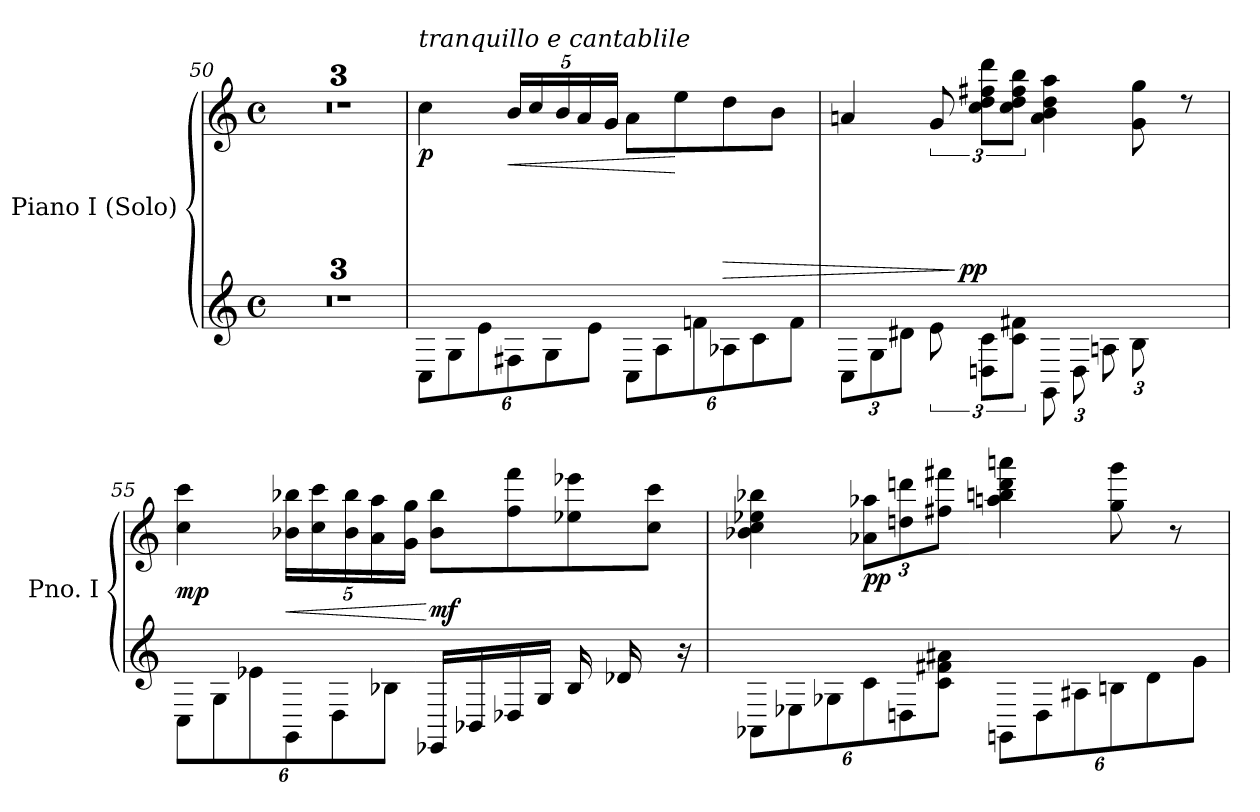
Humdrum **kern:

**kern	**kern	**dynam
*part1	*part1	*part1
*staff2	*staff1	*staff1/2
*I"Piano I (Solo)	*	*
*I'Pno. I	*	*
*clefG2	*clefG2	*
*k[]	*k[]	*
*M4/4	*M4/4	*
*met(c)	*met(c)	*
=50	=50	=50
1r	1r	.
=51	=51	=51
*clefF4	*	*
1r	1r	.
=52	=52	=52
1r	1r	.
!!LO:PB:g=z
=53	=53	=53
*Xbrackettup	*	*
!	!LO:TX:a:i:t=tranquillo e cantablile	!
!	!	!LO:DY:b
12C\L	4cc\	p
12G\	.	.
12e\	.	.
*	*Xbrackettup	*
!	!	!LO:HP:b
12F#X\	20b/LL	<
.	20cc/	.
12G\	.	.
.	20b/	.
.	20a/	.
12e\J	.	.
.	20g/JJ	.
12C\L	8a\L	.
12A\	.	.
.	8ee\	[
12fn\	.	.
!	!	!LO:HP:b
12A-X\	8dd\	>
12c\	.	.
.	8b\J	.
12f\J	.	.
=54	=54	=54
*brackettup	*	*
*	*^	*
12C\L	4an/	6%5ryy	.
12G\	.	.	.
12d#X\J	.	.	.
*	*brackettup	*	*
12e\	12g/	.	.
!	!	!	!LO:DY:n=1:b
12Dn\ 12c\L	12cc\ 12dd\ 12ff#X\ 12ddd\L	.	] pp
12c\ 12f#X\J	12cc\ 12dd\ 12ff#\ 12bb\J	.	.
*Xbrackettup	*	*	*
12GG\L	4a\ 4b\ 4dd\ 4aa\	.	.
12D\	.	.	.
12An\	.	.	.
12B\	8g\ 8gg\	.	.
6ryy	.	12d#X\	.
.	8r	.	.
.	.	12g\J	.
=55	=55	=55	=55
!	!	!	!LO:DY:b
12C\L	4cc\ 4ccc\	2..ryy	mp
12G\	.	.	.
12e-X\	.	.	.
*	*Xbrackettup	*	*
!	!	!	!LO:HP:b
12GG\	20b-X\ 20bb-X\LL	.	<
.	20cc\ 20ccc\	.	.
12D\	.	.	.
.	20b-\ 20bb-\	.	.
.	20a\ 20aa\	.	.
12B-X\J	.	.	.
.	20g\ 20gg\JJ	.	.
!	!	!	!LO:DY:n=1:b
16EE-X/LL	8b-\ 8bb-\L	.	[ mf
16BB-X/	.	.	.
16D-X/	8ff\ 8fff\	.	.
16G/JJ	.	.	.
16B-/LL	8ee-X\ 8eee-X\	.	.
16d-X/	.	.	.
16ryy	8cc\ 8ccc\J	16g\JJ	.
16r	.	16ryy	.
*	*v	*v	*
!!LO:LB:g=z
=56	=56	=56
12AA-X\L	4b-X\ 4cc\ 4ee-X\ 4bb-X\	.
12E-X\	.	.
12G-X\	.	.
!	!	!LO:DY:b
12c\	12a-X\ 12aa-X\L	pp
12Dn\	12ddn\ 12dddn\	.
12c\ 12f#X\ 12a#X\J	12ff#X\ 12fff#X\J	.
12GGn\L	4aan\ 4bbn\ 4ddd\ 4aaan\	.
12D\	.	.
12A#X\	.	.
12Bn\	8gg\ 8ggg\	.
12d\	.	.
.	8r	.
12g\J	.	.
=	=	=
*-	*-	*-
